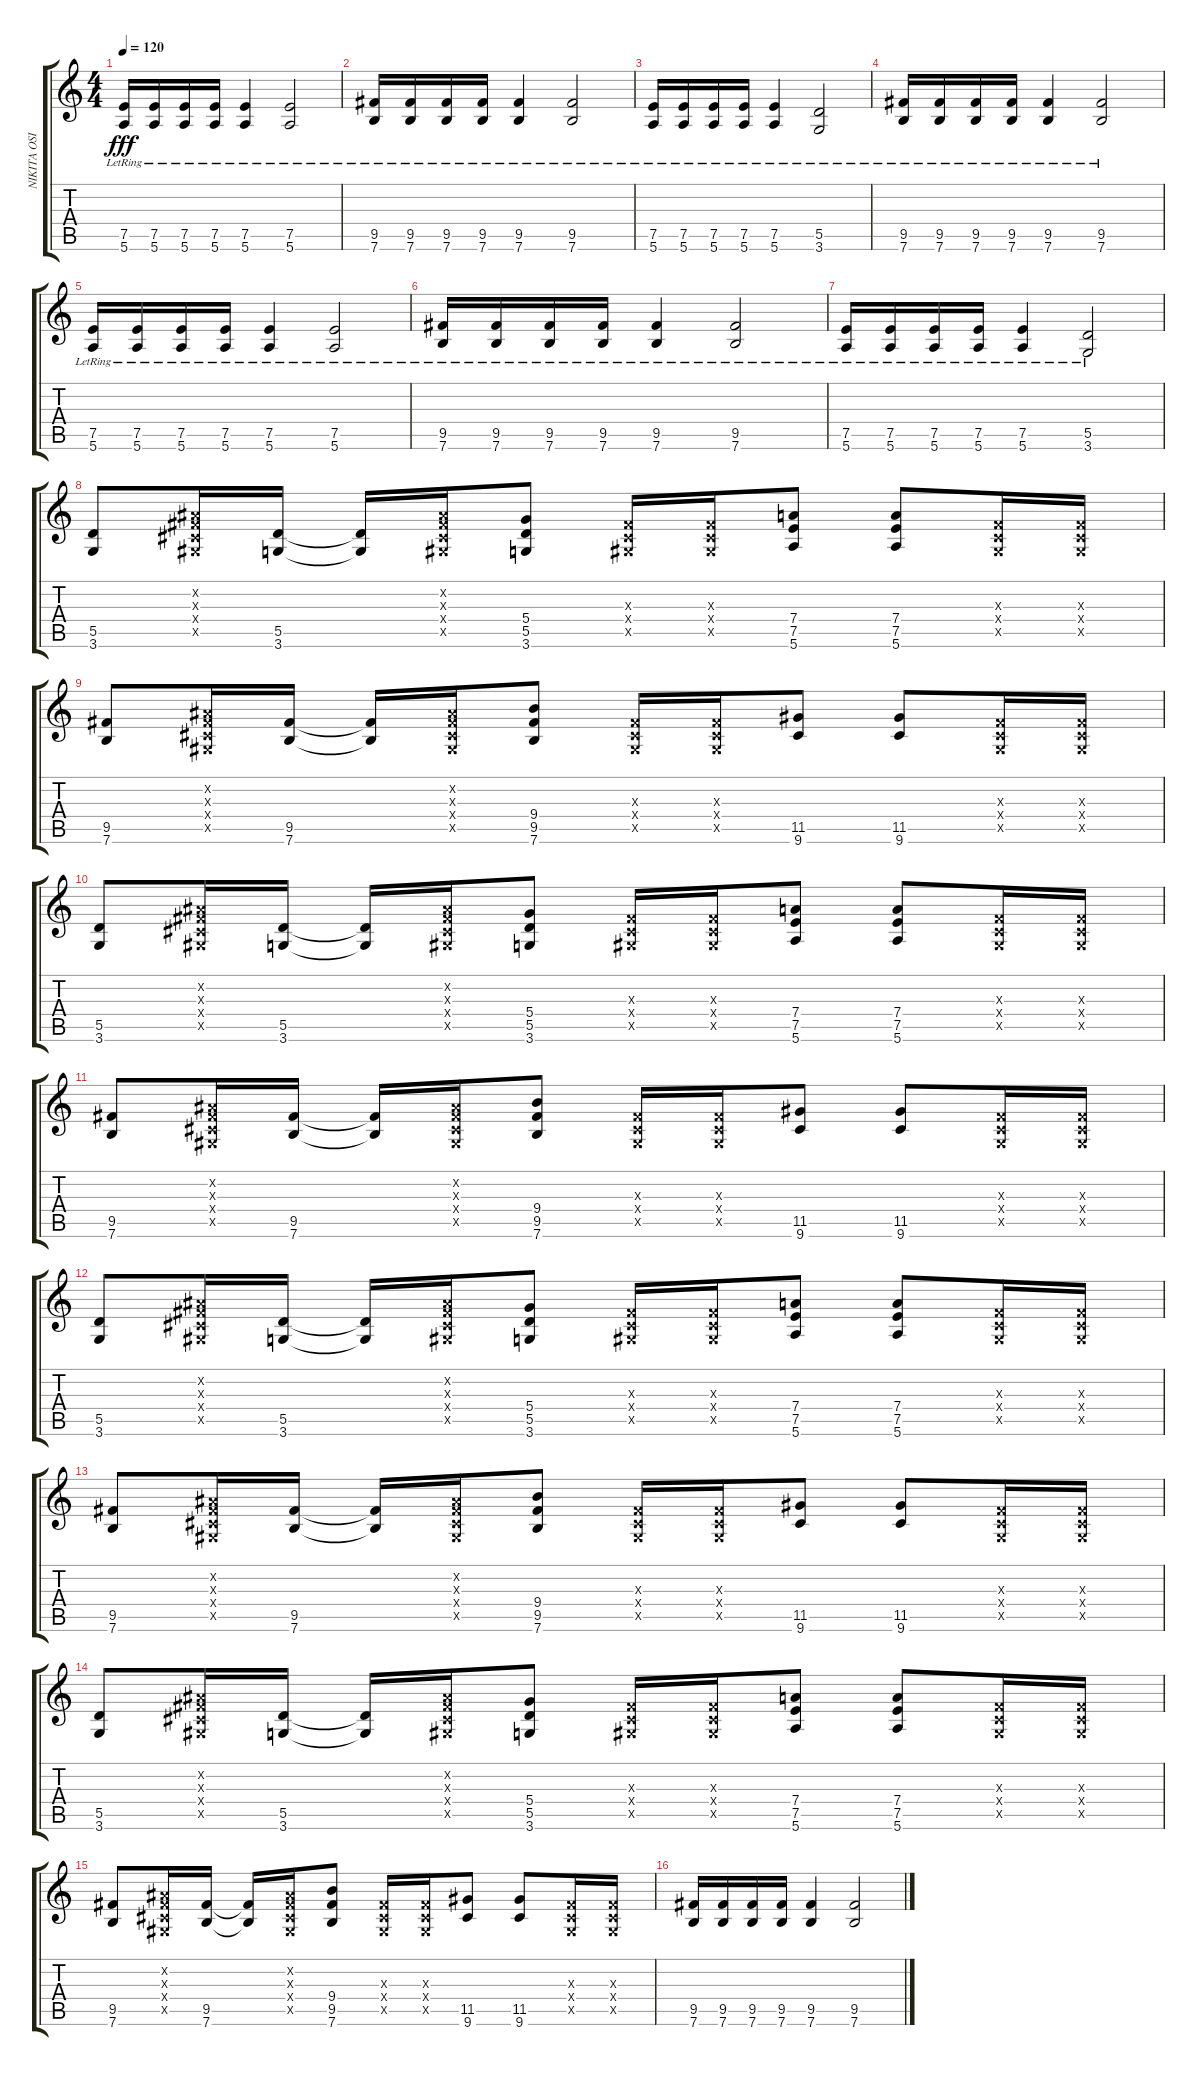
\track ("NIKITA OSIEV" "NIKITA OSI") {instrument acousticguitarsteel}
\staff {score tabs}
\tuning (E4 B3 G3 D3 A2 E2) {hide}
\ts (4 4)
\tempo 120
\clef g2
\ks c
(7.5{lr} 5.6{lr}).16{dy fff} (7.5{lr} 5.6{lr}).16 (7.5{lr} 5.6{lr}).16 (7.5{lr} 5.6{lr}).16 (7.5{lr} 5.6{lr}).4 (7.5{lr} 5.6{lr}).2 |
(9.5{lr} 7.6{lr}).16{instrument distortionguitar} (9.5{lr} 7.6{lr}).16 (9.5{lr} 7.6{lr}).16 (9.5{lr} 7.6{lr}).16 (9.5{lr} 7.6{lr}).4 (9.5{lr} 7.6{lr}).2 |
(7.5{lr} 5.6{lr}).16 (7.5{lr} 5.6{lr}).16 (7.5{lr} 5.6{lr}).16 (7.5{lr} 5.6{lr}).16 (7.5{lr} 5.6{lr}).4 (5.5{lr} 3.6{lr}).2 |
(9.5{lr} 7.6{lr}).16{instrument distortionguitar} (9.5{lr} 7.6{lr}).16 (9.5{lr} 7.6{lr}).16 (9.5{lr} 7.6{lr}).16 (9.5{lr} 7.6{lr}).4 (9.5{lr} 7.6{lr}).2 |
(7.5{lr} 5.6{lr}).16 (7.5{lr} 5.6{lr}).16 (7.5{lr} 5.6{lr}).16 (7.5{lr} 5.6{lr}).16 (7.5{lr} 5.6{lr}).4 (7.5{lr} 5.6{lr}).2 |
(9.5{lr} 7.6{lr}).16{instrument distortionguitar} (9.5{lr} 7.6{lr}).16 (9.5{lr} 7.6{lr}).16 (9.5{lr} 7.6{lr}).16 (9.5{lr} 7.6{lr}).4 (9.5{lr} 7.6{lr}).2 |
(7.5{lr} 5.6{lr}).16 (7.5{lr} 5.6{lr}).16 (7.5{lr} 5.6{lr}).16 (7.5{lr} 5.6{lr}).16 (7.5{lr} 5.6{lr}).4 (5.5{lr} 3.6{lr}).2 |
(5.5 3.6).8 (-1.2{x} -1.3{x} -1.4{x} -1.5{x}).16 (5.5 3.6).16 (5.5{t} 3.6{t}).16 (-1.2{x} -1.3{x} -1.4{x} -1.5{x}).16 (5.4 5.5 3.6).8 (-1.3{x} -1.4{x} -1.5{x}).16 (-1.3{x} -1.4{x} -1.5{x}).16 (7.4 7.5 5.6).8 (7.4 7.5 5.6).8 (-1.3{x} -1.4{x} -1.5{x}).16 (-1.3{x} -1.4{x} -1.5{x}).16 |
(9.5 7.6).8 (-1.2{x} -1.3{x} -1.4{x} -1.5{x}).16 (9.5 7.6).16 (9.5{t} 7.6{t}).16 (-1.2{x} -1.3{x} -1.4{x} -1.5{x}).16 (9.4 9.5 7.6).8 (-1.3{x} -1.4{x} -1.5{x}).16 (-1.3{x} -1.4{x} -1.5{x}).16 (11.5 9.6).8 (11.5 9.6).8 (-1.3{x} -1.4{x} -1.5{x}).16 (-1.3{x} -1.4{x} -1.5{x}).16 |
(5.5 3.6).8 (-1.2{x} -1.3{x} -1.4{x} -1.5{x}).16 (5.5 3.6).16 (5.5{t} 3.6{t}).16 (-1.2{x} -1.3{x} -1.4{x} -1.5{x}).16 (5.4 5.5 3.6).8 (-1.3{x} -1.4{x} -1.5{x}).16 (-1.3{x} -1.4{x} -1.5{x}).16 (7.4 7.5 5.6).8 (7.4 7.5 5.6).8 (-1.3{x} -1.4{x} -1.5{x}).16 (-1.3{x} -1.4{x} -1.5{x}).16 |
(9.5 7.6).8 (-1.2{x} -1.3{x} -1.4{x} -1.5{x}).16 (9.5 7.6).16 (9.5{t} 7.6{t}).16 (-1.2{x} -1.3{x} -1.4{x} -1.5{x}).16 (9.4 9.5 7.6).8 (-1.3{x} -1.4{x} -1.5{x}).16 (-1.3{x} -1.4{x} -1.5{x}).16 (11.5 9.6).8 (11.5 9.6).8 (-1.3{x} -1.4{x} -1.5{x}).16 (-1.3{x} -1.4{x} -1.5{x}).16 |
(5.5 3.6).8 (-1.2{x} -1.3{x} -1.4{x} -1.5{x}).16 (5.5 3.6).16 (5.5{t} 3.6{t}).16 (-1.2{x} -1.3{x} -1.4{x} -1.5{x}).16 (5.4 5.5 3.6).8 (-1.3{x} -1.4{x} -1.5{x}).16 (-1.3{x} -1.4{x} -1.5{x}).16 (7.4 7.5 5.6).8 (7.4 7.5 5.6).8 (-1.3{x} -1.4{x} -1.5{x}).16 (-1.3{x} -1.4{x} -1.5{x}).16 |
(9.5 7.6).8 (-1.2{x} -1.3{x} -1.4{x} -1.5{x}).16 (9.5 7.6).16 (9.5{t} 7.6{t}).16 (-1.2{x} -1.3{x} -1.4{x} -1.5{x}).16 (9.4 9.5 7.6).8 (-1.3{x} -1.4{x} -1.5{x}).16 (-1.3{x} -1.4{x} -1.5{x}).16 (11.5 9.6).8 (11.5 9.6).8 (-1.3{x} -1.4{x} -1.5{x}).16 (-1.3{x} -1.4{x} -1.5{x}).16 |
(5.5 3.6).8 (-1.2{x} -1.3{x} -1.4{x} -1.5{x}).16 (5.5 3.6).16 (5.5{t} 3.6{t}).16 (-1.2{x} -1.3{x} -1.4{x} -1.5{x}).16 (5.4 5.5 3.6).8 (-1.3{x} -1.4{x} -1.5{x}).16 (-1.3{x} -1.4{x} -1.5{x}).16 (7.4 7.5 5.6).8 (7.4 7.5 5.6).8 (-1.3{x} -1.4{x} -1.5{x}).16 (-1.3{x} -1.4{x} -1.5{x}).16 |
(9.5 7.6).8 (-1.2{x} -1.3{x} -1.4{x} -1.5{x}).16 (9.5 7.6).16 (9.5{t} 7.6{t}).16 (-1.2{x} -1.3{x} -1.4{x} -1.5{x}).16 (9.4 9.5 7.6).8 (-1.3{x} -1.4{x} -1.5{x}).16 (-1.3{x} -1.4{x} -1.5{x}).16 (11.5 9.6).8 (11.5 9.6).8 (-1.3{x} -1.4{x} -1.5{x}).16 (-1.3{x} -1.4{x} -1.5{x}).16 |
(9.5 7.6).16{instrument distortionguitar} (9.5 7.6).16 (9.5 7.6).16 (9.5 7.6).16 (9.5 7.6).4 (9.5 7.6).2
